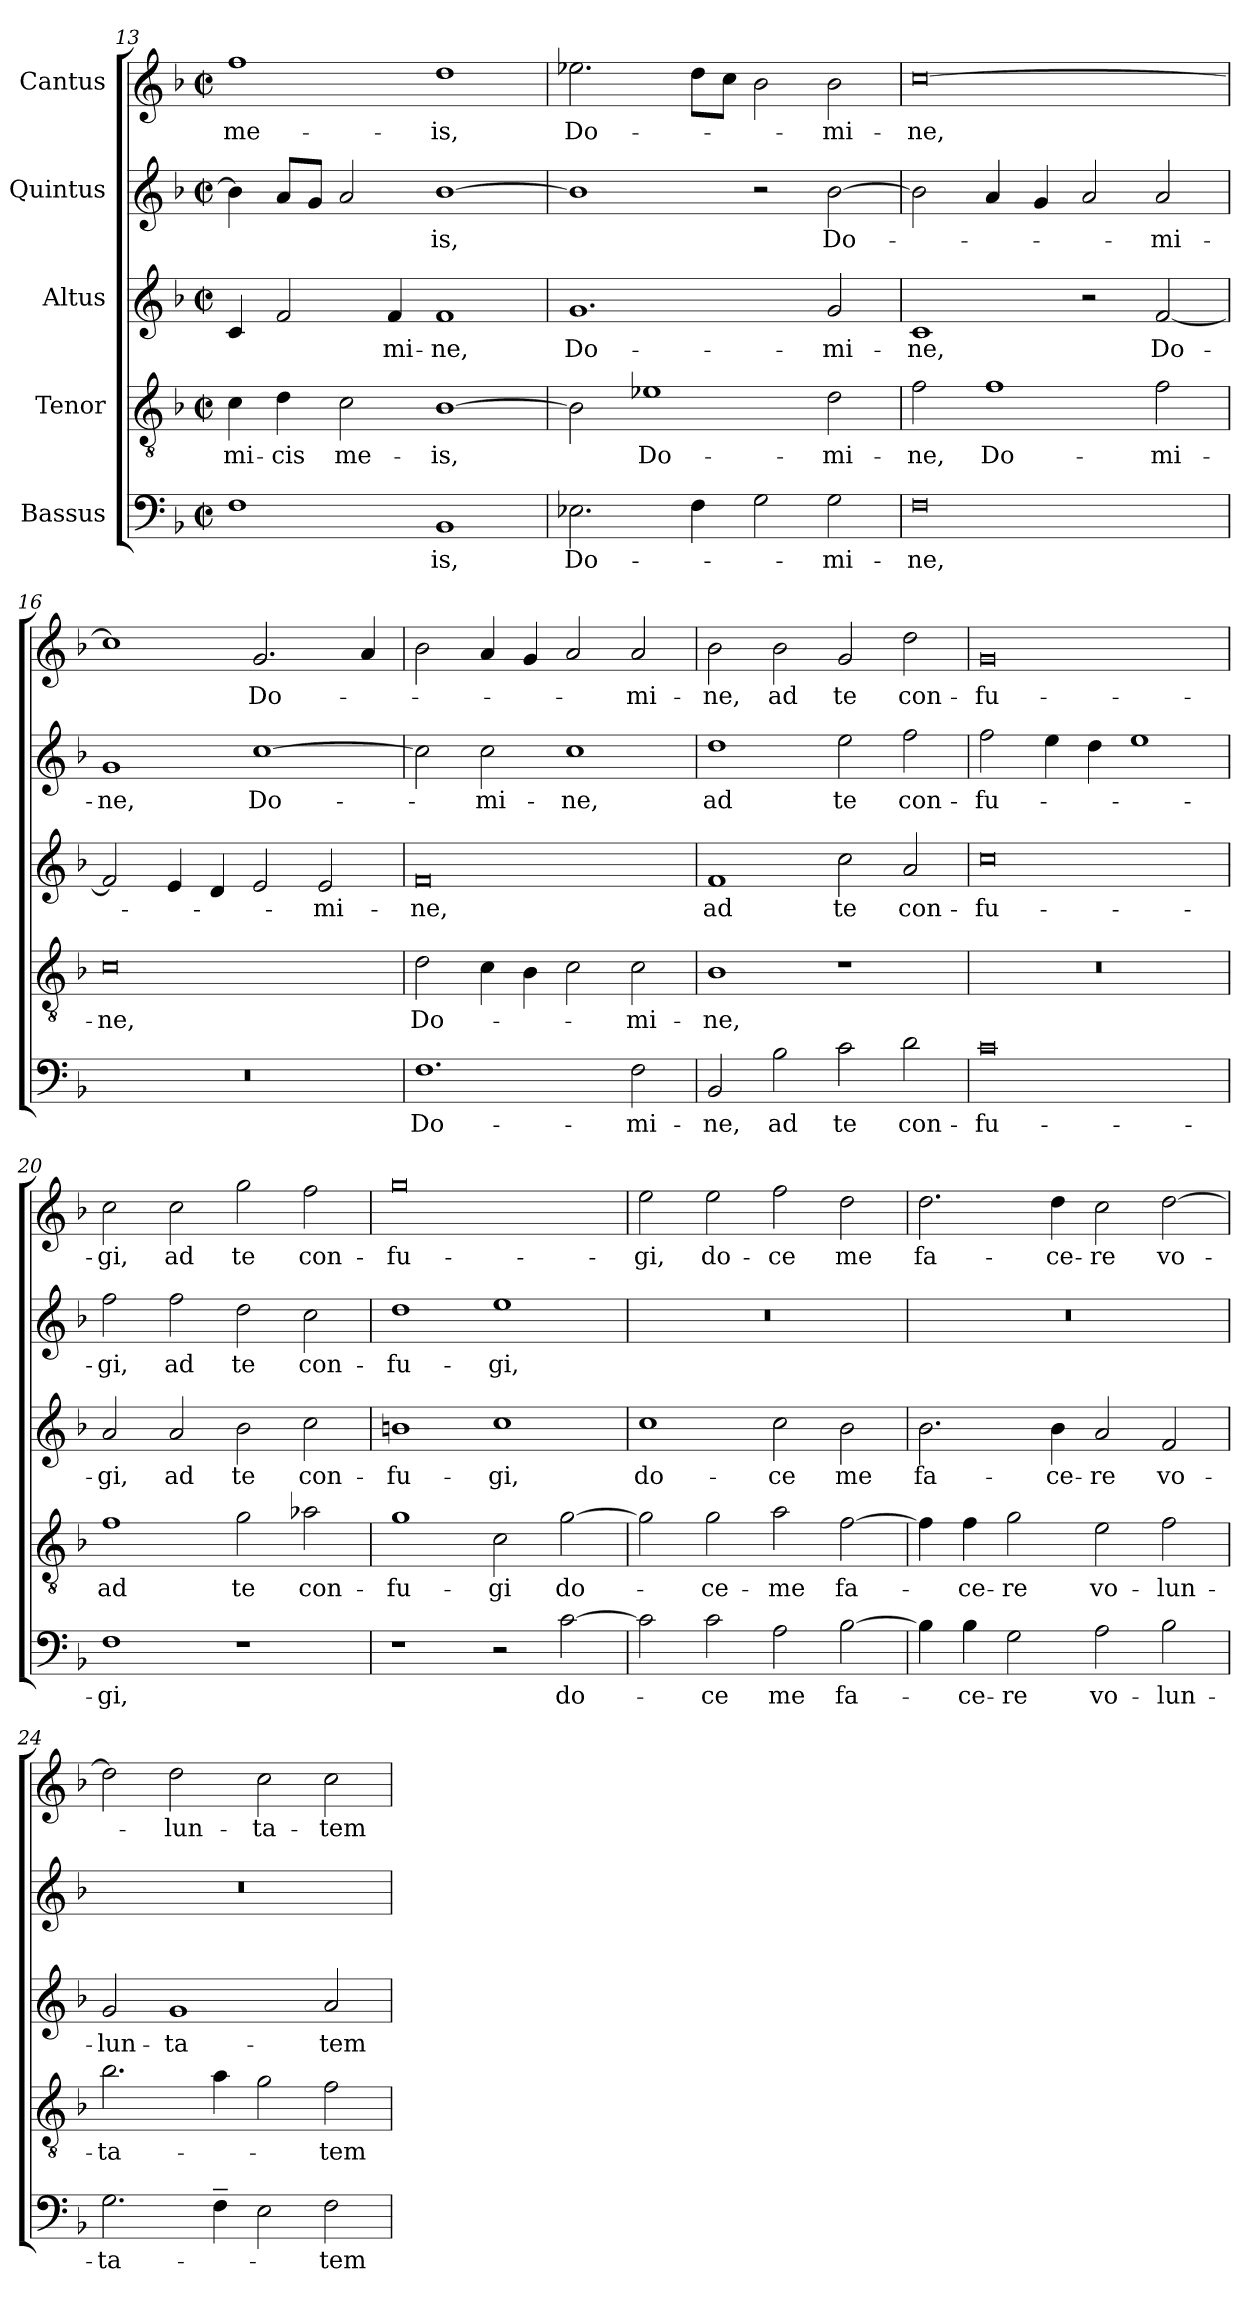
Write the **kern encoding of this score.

**kern	**text	**kern	**text	**kern	**text	**kern	**text	**kern	**text
*part5	*part5	*part4	*part4	*part3	*part3	*part2	*part2	*part1	*part1
*staff5	*staff5	*staff4	*staff4	*staff3	*staff3	*staff2	*staff2	*staff1	*staff1
*I"Bassus	*	*I"Tenor	*	*I"Altus	*	*I"Quintus	*	*I"Cantus	*
*clefF4	*	*clefGv2	*	*clefG2	*	*clefG2	*	*clefG2	*
*k[b-]	*	*k[b-]	*	*k[b-]	*	*k[b-]	*	*k[b-]	*
*M4/2	*	*M4/2	*	*M4/2	*	*M4/2	*	*M4/2	*
*met(c|)	*	*met(c|)	*	*met(c|)	*	*met(c|)	*	*met(c|)	*
=13	=13	=13	=13	=13	=13	=13	=13	=13	=13
!	!	!	!LO:LY:b	!	!	!	!	!	!LO:LY:b
1F	.	4c\	-mi-	4c/	.	4b-\]	.	1ff	me-
!	!	!	!LO:LY:b	!	!	!	!	!	!
.	.	4d\	-cis	2f/	.	8a/L	.	.	.
.	.	.	.	.	.	8g/J	.	.	.
!	!	!	!LO:LY:b	!	!	!	!	!	!
.	.	2c\	me-	.	.	2a/	.	.	.
!	!	!	!	!	!LO:LY:b	!	!	!	!
.	.	.	.	4f/	-mi-	.	.	.	.
!	!LO:LY:b	!	!LO:LY:b	!	!LO:LY:b	!	!LO:LY:b	!	!LO:LY:b
1BB-	-is,	[1B-	-is,	1f	-ne,	[1b-	-is,	1dd	-is,
=14	=14	=14	=14	=14	=14	=14	=14	=14	=14
!	!LO:LY:b	!	!	!	!LO:LY:b	!	!	!	!LO:LY:b
2.E-X\	Do-	2B-\]	.	1.g	Do-	1b-]	.	2.ee-X\	Do-
!	!	!	!LO:LY:b	!	!	!	!	!	!
.	.	1e-X	Do-	.	.	.	.	.	.
4F\	.	.	.	.	.	.	.	8dd\L	.
.	.	.	.	.	.	.	.	8cc\J	.
2G\	.	.	.	.	.	2r	.	2b-\	.
!	!LO:LY:b	!	!LO:LY:b	!	!LO:LY:b	!	!LO:LY:b	!	!LO:LY:b
2G\	-mi-	2d\	-mi-	2g/	-mi-	[2b-\	Do-	2b-\	-mi-
!!LO:LB:g=z
=15	=15	=15	=15	=15	=15	=15	=15	=15	=15
!	!LO:LY:b	!	!LO:LY:b	!	!LO:LY:b	!	!	!	!LO:LY:b
0F	-ne,	2f\	-ne,	1c	-ne,	2b-\]	.	[0cc	-ne,
!	!	!	!LO:LY:b	!	!	!	!	!	!
.	.	1f	Do-	.	.	4a/	.	.	.
.	.	.	.	.	.	4g/	.	.	.
.	.	.	.	2r	.	2a/	.	.	.
!	!	!	!LO:LY:b	!	!LO:LY:b	!	!LO:LY:b	!	!
.	.	2f\	-mi-	[2f/	Do-	2a/	-mi-	.	.
=16	=16	=16	=16	=16	=16	=16	=16	=16	=16
!	!	!	!LO:LY:b	!	!	!	!LO:LY:b	!	!
0r	.	0c	-ne,	2f/]	.	1g	-ne,	1cc]	.
.	.	.	.	4e/	.	.	.	.	.
.	.	.	.	4d/	.	.	.	.	.
!	!	!	!	!	!	!	!LO:LY:b	!	!LO:LY:b
.	.	.	.	2e/	.	[1cc	Do-	2.g/	Do-
!	!	!	!	!	!LO:LY:b	!	!	!	!
.	.	.	.	2e/	-mi-	.	.	.	.
.	.	.	.	.	.	.	.	4a/	.
=17	=17	=17	=17	=17	=17	=17	=17	=17	=17
!	!LO:LY:b	!	!LO:LY:b	!	!LO:LY:b	!	!	!	!
1.F	Do-	2d\	Do-	0f	-ne,	2cc\]	.	2b-\	.
!	!	!	!	!	!	!	!LO:LY:b	!	!
.	.	4c\	.	.	.	2cc\	-mi-	4a/	.
.	.	4B-\	.	.	.	.	.	4g/	.
!	!	!	!	!	!	!	!LO:LY:b	!	!
.	.	2c\	.	.	.	1cc	-ne,	2a/	.
!	!LO:LY:b	!	!LO:LY:b	!	!	!	!	!	!LO:LY:b
2F\	-mi-	2c\	-mi-	.	.	.	.	2a/	-mi-
=18	=18	=18	=18	=18	=18	=18	=18	=18	=18
!	!LO:LY:b	!	!LO:LY:b	!	!LO:LY:b	!	!LO:LY:b	!	!LO:LY:b
2BB-/	-ne,	1B-	-ne,	1f	ad	1dd	ad	2b-\	-ne,
!	!LO:LY:b	!	!	!	!	!	!	!	!LO:LY:b
2B-\	ad	.	.	.	.	.	.	2b-\	ad
!	!LO:LY:b	!	!	!	!LO:LY:b	!	!LO:LY:b	!	!LO:LY:b
2c\	te	1r	.	2cc\	te	2ee\	te	2g/	te
!	!LO:LY:b	!	!	!	!LO:LY:b	!	!LO:LY:b	!	!LO:LY:b
2d\	con-	.	.	2a/	con-	2ff\	con-	2dd\	con-
=19	=19	=19	=19	=19	=19	=19	=19	=19	=19
!	!LO:LY:b	!	!	!	!LO:LY:b	!	!LO:LY:b	!	!LO:LY:b
0c	-fu-	0r	.	0cc	-fu-	2ff\	-fu-	0g	-fu-
.	.	.	.	.	.	4ee\	.	.	.
.	.	.	.	.	.	4dd\	.	.	.
.	.	.	.	.	.	1ee	.	.	.
!!LO:PB:g=z
=20	=20	=20	=20	=20	=20	=20	=20	=20	=20
!	!LO:LY:b	!	!LO:LY:b	!	!LO:LY:b	!	!LO:LY:b	!	!LO:LY:b
1F	-gi,	1f	ad	2a/	-gi,	2ff\	-gi,	2cc\	-gi,
!	!	!	!	!	!LO:LY:b	!	!LO:LY:b	!	!LO:LY:b
.	.	.	.	2a/	ad	2ff\	ad	2cc\	ad
!	!	!	!LO:LY:b	!	!LO:LY:b	!	!LO:LY:b	!	!LO:LY:b
1r	.	2g\	te	2b-\	te	2dd\	te	2gg\	te
!	!	!	!LO:LY:b	!	!LO:LY:b	!	!LO:LY:b	!	!LO:LY:b
.	.	2a-X\	con-	2cc\	con-	2cc\	con-	2ff\	con-
=21	=21	=21	=21	=21	=21	=21	=21	=21	=21
!	!	!	!LO:LY:b	!	!LO:LY:b	!	!LO:LY:b	!	!LO:LY:b
1r	.	1g	-fu-	1bn	fu-	1dd	fu-	0gg	-fu-
!	!	!	!LO:LY:b	!	!LO:LY:b	!	!LO:LY:b	!	!
2r	.	2c\	-gi	1cc	-gi,	1ee	-gi,	.	.
!	!LO:LY:b	!	!LO:LY:b	!	!	!	!	!	!
[2c\	do-	[2g\	do-	.	.	.	.	.	.
=22	=22	=22	=22	=22	=22	=22	=22	=22	=22
!	!	!	!	!	!LO:LY:b	!	!	!	!LO:LY:b
2c\]	.	2g\]	.	1cc	do-	0r	.	2ee\	-gi,
!	!LO:LY:b	!	!LO:LY:b	!	!	!	!	!	!LO:LY:b
2c\	-ce	2g\	-ce-	.	.	.	.	2ee\	do-
!	!LO:LY:b	!	!LO:LY:b	!	!LO:LY:b	!	!	!	!LO:LY:b
2A\	me	2a\	me	2cc\	-ce	.	.	2ff\	-ce
!	!LO:LY:b	!	!LO:LY:b	!	!LO:LY:b	!	!	!	!LO:LY:b
[2B-\	fa-	[2f\	fa-	2b-\	me	.	.	2dd\	me
=23	=23	=23	=23	=23	=23	=23	=23	=23	=23
!	!	!	!	!	!LO:LY:b	!	!	!	!LO:LY:b
4B-\]	.	4f\]	.	2.b-\	fa-	0r	.	2.dd\	fa-
!	!LO:LY:b	!	!LO:LY:b	!	!	!	!	!	!
4B-\	-ce-	4f\	-ce-	.	.	.	.	.	.
!	!LO:LY:b	!	!LO:LY:b	!	!	!	!	!	!
2G\	-re	2g\	-re	.	.	.	.	.	.
!	!	!	!	!	!LO:LY:b	!	!	!	!LO:LY:b
.	.	.	.	4b-\	-ce-	.	.	4dd\	-ce-
!	!LO:LY:b	!	!LO:LY:b	!	!LO:LY:b	!	!	!	!LO:LY:b
2A\	vo-	2e\	vo-	2a/	-re	.	.	2cc\	-re
!	!LO:LY:b	!	!LO:LY:b	!	!LO:LY:b	!	!	!	!LO:LY:b
2B-\	-lun-	2f\	-lun-	2f/	vo-	.	.	[2dd\	vo-
=24	=24	=24	=24	=24	=24	=24	=24	=24	=24
!	!LO:LY:b	!	!LO:LY:b	!	!LO:LY:b	!	!	!	!
2.G\	-ta-	2.b-\	-ta-	2g/	-lun-	0r	.	2dd\]	.
!	!	!	!	!	!LO:LY:b	!	!	!	!LO:LY:b
.	.	.	.	1g	-ta-	.	.	2dd\	-lun-
4F~\	.	4a\	.	.	.	.	.	.	.
!	!	!	!	!	!	!	!	!	!LO:LY:b
2E\	.	2g\	.	.	.	.	.	2cc\	-ta-
!	!LO:LY:b	!	!LO:LY:b	!	!LO:LY:b	!	!	!	!LO:LY:b
2F\	-tem	2f\	-tem	2a/	-tem	.	.	2cc\	-tem
=	=	=	=	=	=	=	=	=	=
*-	*-	*-	*-	*-	*-	*-	*-	*-	*-
